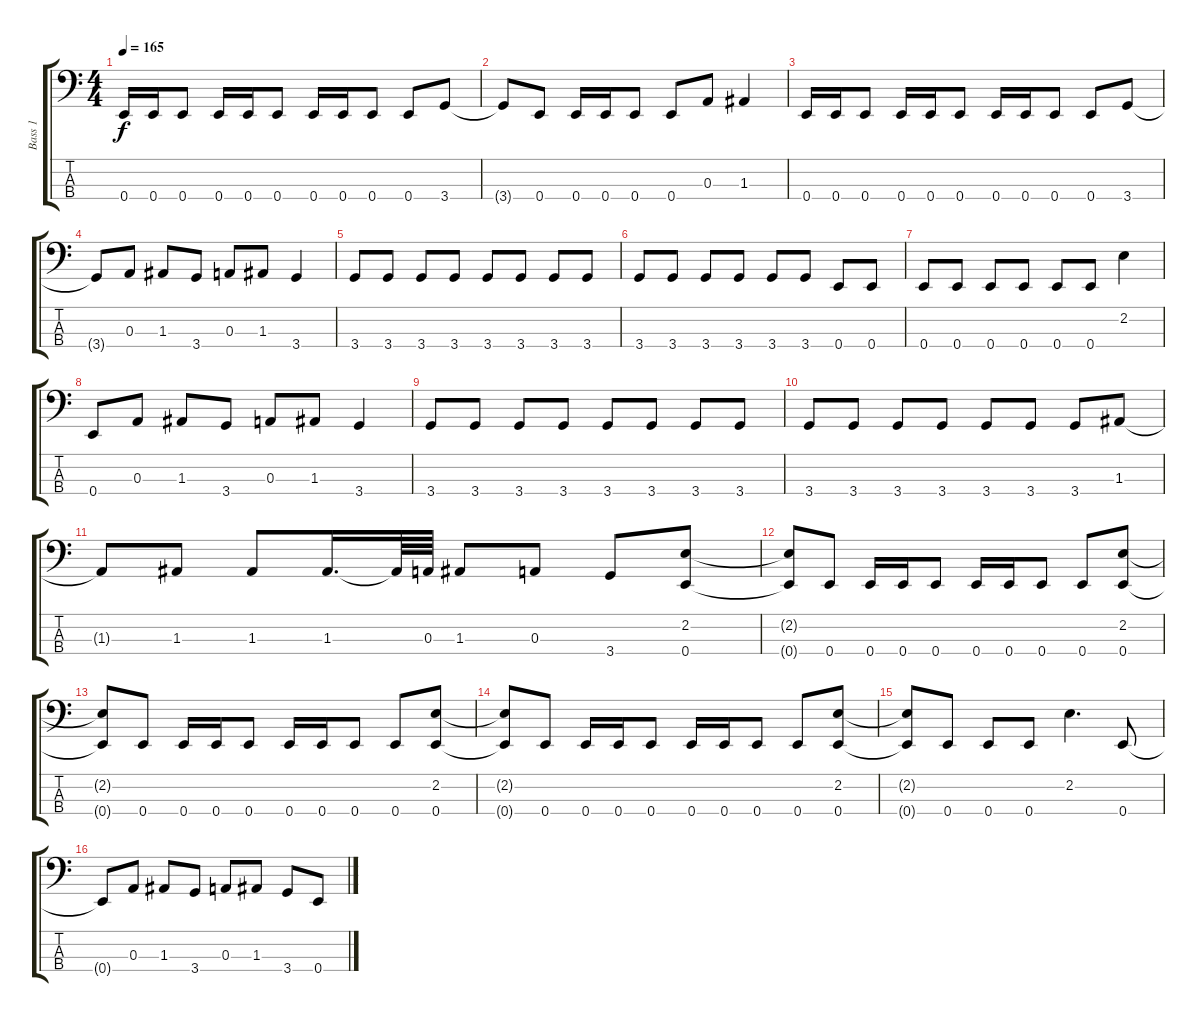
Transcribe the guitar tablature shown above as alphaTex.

\track ("Bass 1" "Bass 1") {instrument electricbasspick}
\staff {score tabs}
\tuning (G2 D2 A1 E1) {hide}
\ts (4 4)
\tempo 165
\clef f4
\ks c
0.4.16{dy f} 0.4.16 0.4.8 0.4.16 0.4.16 0.4.8 0.4.16 0.4.16 0.4.8 0.4.8 3.4.8 |
3.4{t}.8 0.4.8 0.4.16 0.4.16 0.4.8 0.4.8 0.3.8 1.3.4 |
0.4.16 0.4.16 0.4.8 0.4.16 0.4.16 0.4.8 0.4.16 0.4.16 0.4.8 0.4.8 3.4.8 |
3.4{t}.8 0.3.8 1.3.8 3.4.8 0.3.8 1.3.8 3.4.4 |
3.4.8 3.4.8 3.4.8 3.4.8 3.4.8 3.4.8 3.4.8 3.4.8 |
3.4.8 3.4.8 3.4.8 3.4.8 3.4.8 3.4.8 0.4.8 0.4.8 |
0.4.8 0.4.8 0.4.8 0.4.8 0.4.8 0.4.8 2.2.4 |
0.4.8 0.3.8 1.3.8 3.4.8 0.3.8 1.3.8 3.4.4 |
3.4.8 3.4.8 3.4.8 3.4.8 3.4.8 3.4.8 3.4.8 3.4.8 |
3.4.8 3.4.8 3.4.8 3.4.8 3.4.8 3.4.8 3.4.8 1.3.8 |
1.3{t}.8 1.3.8 1.3.8 1.3.16{d} 1.3{t}.64 0.3.64 1.3.8 0.3.8 3.4.8 (2.2 0.4).8 |
(2.2{t} 0.4{t}).8 0.4.8 0.4.16 0.4.16 0.4.8 0.4.16 0.4.16 0.4.8 0.4.8 (2.2 0.4).8 |
(2.2{t} 0.4{t}).8 0.4.8 0.4.16 0.4.16 0.4.8 0.4.16 0.4.16 0.4.8 0.4.8 (2.2 0.4).8 |
(2.2{t} 0.4{t}).8 0.4.8 0.4.16 0.4.16 0.4.8 0.4.16 0.4.16 0.4.8 0.4.8 (2.2 0.4).8 |
(2.2{t} 0.4{t}).8 0.4.8 0.4.8 0.4.8 2.2.4{d} 0.4.8 |
0.4{t}.8 0.3.8 1.3.8 3.4.8 0.3.8 1.3.8 3.4.8 0.4.8
